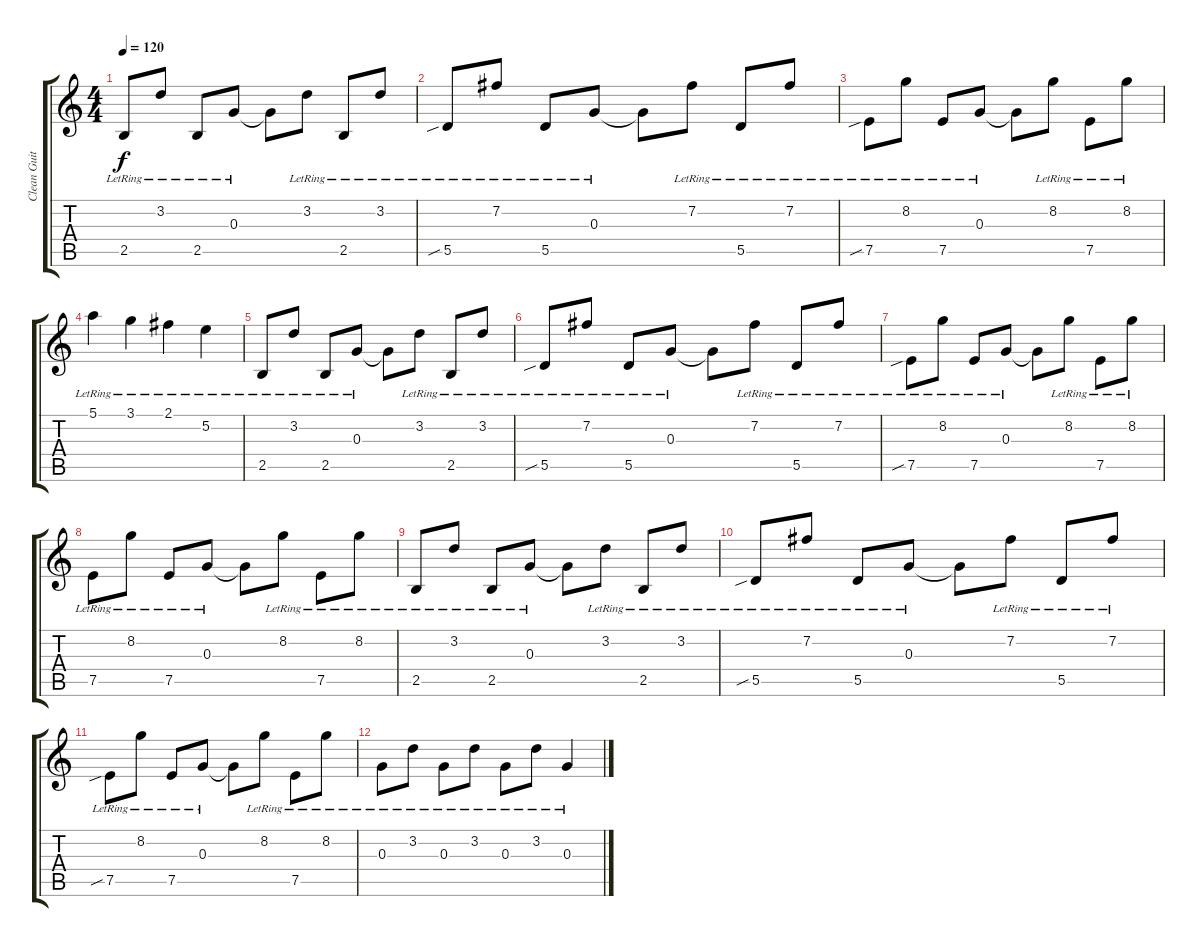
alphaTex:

\track ("Clean Guitar" "Clean Guit") {instrument electricguitarjazz}
\staff {score tabs}
\tuning (E4 B3 G3 D3 A2 E2) {hide}
\ts (4 4)
\tempo 120
\clef g2
\ks c
2.5{lr}.8{dy f} 3.2{lr}.8 2.5{lr}.8 0.3{lr}.8 0.3{t}.8 3.2{lr}.8 2.5{lr}.8 3.2{lr}.8 |
5.5{sib lr}.8 7.2{lr}.8 5.5{lr}.8 0.3{lr}.8 0.3{t}.8 7.2{lr}.8 5.5{lr}.8 7.2{lr}.8 |
7.5{sib lr}.8 8.2{lr}.8 7.5{lr}.8 0.3{lr}.8 0.3{t}.8 8.2{lr}.8 7.5{lr}.8 8.2{lr}.8 |
5.1{lr}.4 3.1{lr}.4 2.1{lr}.4 5.2{lr}.4 |
2.5{lr}.8 3.2{lr}.8 2.5{lr}.8 0.3{lr}.8 0.3{t}.8 3.2{lr}.8 2.5{lr}.8 3.2{lr}.8 |
5.5{sib lr}.8 7.2{lr}.8 5.5{lr}.8 0.3{lr}.8 0.3{t}.8 7.2{lr}.8 5.5{lr}.8 7.2{lr}.8 |
7.5{sib lr}.8 8.2{lr}.8 7.5{lr}.8 0.3{lr}.8 0.3{t}.8 8.2{lr}.8 7.5{lr}.8 8.2{lr}.8 |
7.5{lr}.8 8.2{lr}.8 7.5{lr}.8 0.3{lr}.8 0.3{t}.8 8.2{lr}.8 7.5{lr}.8 8.2{lr}.8 |
2.5{lr}.8 3.2{lr}.8 2.5{lr}.8 0.3{lr}.8 0.3{t}.8 3.2{lr}.8 2.5{lr}.8 3.2{lr}.8 |
5.5{sib lr}.8 7.2{lr}.8 5.5{lr}.8 0.3{lr}.8 0.3{t}.8 7.2{lr}.8 5.5{lr}.8 7.2{lr}.8 |
7.5{sib lr}.8 8.2{lr}.8 7.5{lr}.8 0.3{lr}.8 0.3{t}.8 8.2{lr}.8 7.5{lr}.8 8.2{lr}.8 |
0.3{lr}.8 3.2{lr}.8 0.3{lr}.8 3.2{lr}.8 0.3{lr}.8 3.2{lr}.8 0.3{lr}.4
